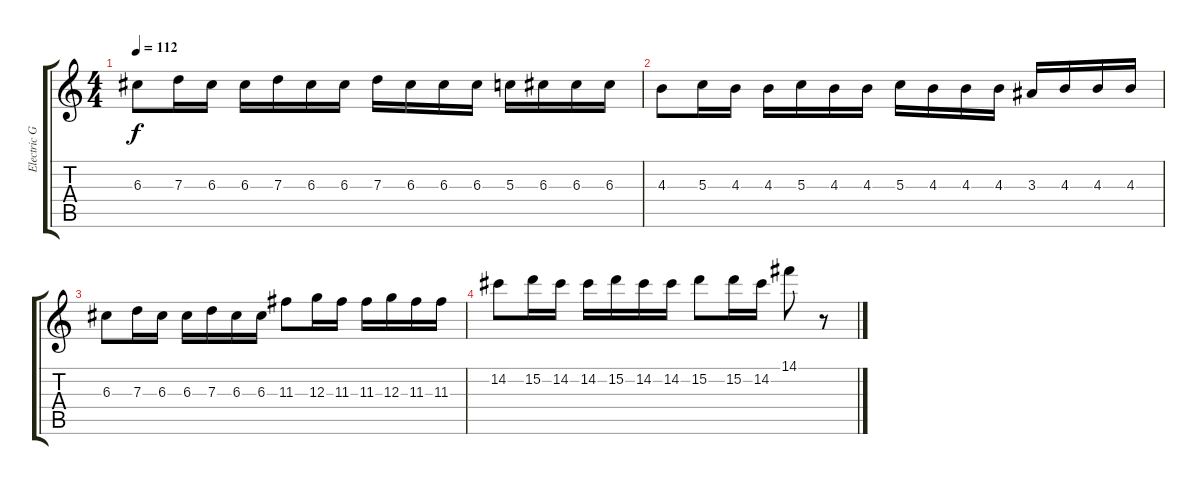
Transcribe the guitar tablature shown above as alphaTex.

\track ("Electric Guitar (Muted)" "Electric G") {instrument electricguitarmuted}
\staff {score tabs}
\tuning (E4 B3 G3 D3 A2 E2) {hide}
\ts (4 4)
\tempo 112
\clef g2
\ks c
6.3.8{dy f} 7.3.16 6.3.16 6.3.16 7.3.16 6.3.16 6.3.16 7.3.16 6.3.16 6.3.16 6.3.16 5.3.16 6.3.16 6.3.16 6.3.16 |
4.3.8 5.3.16 4.3.16 4.3.16 5.3.16 4.3.16 4.3.16 5.3.16 4.3.16 4.3.16 4.3.16 3.3.16 4.3.16 4.3.16 4.3.16 |
6.3.8 7.3.16 6.3.16 6.3.16 7.3.16 6.3.16 6.3.16 11.3.8 12.3.16 11.3.16 11.3.16 12.3.16 11.3.16 11.3.16 |
14.2.8 15.2.16 14.2.16 14.2.16 15.2.16 14.2.16 14.2.16 15.2.8 15.2.16 14.2.16 14.1.8 r.8
